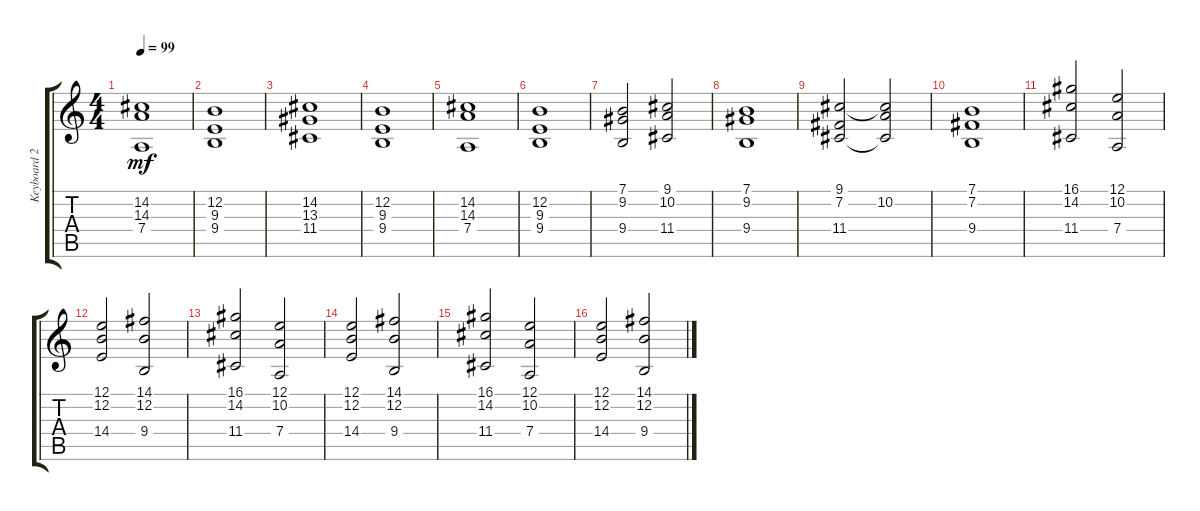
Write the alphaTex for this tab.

\track ("Keyboard 2" "Keyboard 2") {instrument synthstrings2}
\staff {score tabs}
\tuning (E4 B3 G3 D3 A2 E2) {hide}
\ts (4 4)
\tempo 99
\clef g2
\ks c
(14.2 14.3 7.4).1{dy mf} |
(12.2 9.3 9.4).1 |
(14.2 13.3 11.4).1 |
(12.2 9.3 9.4).1 |
(14.2 14.3 7.4).1 |
(12.2 9.3 9.4).1 |
\section ("" "")
(7.1 9.2 9.4).2 (9.1 10.2 11.4).2 |
(7.1 9.2 9.4).1 |
(9.1 7.2 11.4).2 (9.1{t} 10.2 11.4{t}).2 |
(7.1 7.2 9.4).1 |
\section ("" "")
(16.1 14.2 11.4).2 (12.1 10.2 7.4).2 |
(12.1 12.2 14.4).2 (14.1 12.2 9.4).2 |
(16.1 14.2 11.4).2 (12.1 10.2 7.4).2 |
(12.1 12.2 14.4).2 (14.1 12.2 9.4).2 |
(16.1 14.2 11.4).2 (12.1 10.2 7.4).2 |
(12.1 12.2 14.4).2 (14.1 12.2 9.4).2
